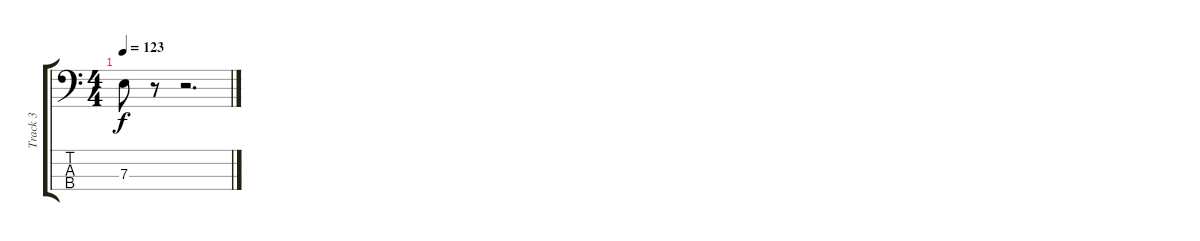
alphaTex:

\track ("Track 3" "Track 3") {instrument electricbasspick}
\staff {score tabs}
\tuning (G2 D2 A1 E1) {hide}
\ts (4 4)
\tempo 123
\clef f4
\ks c
7.3.8{dy f} r.8 r.2{d}
